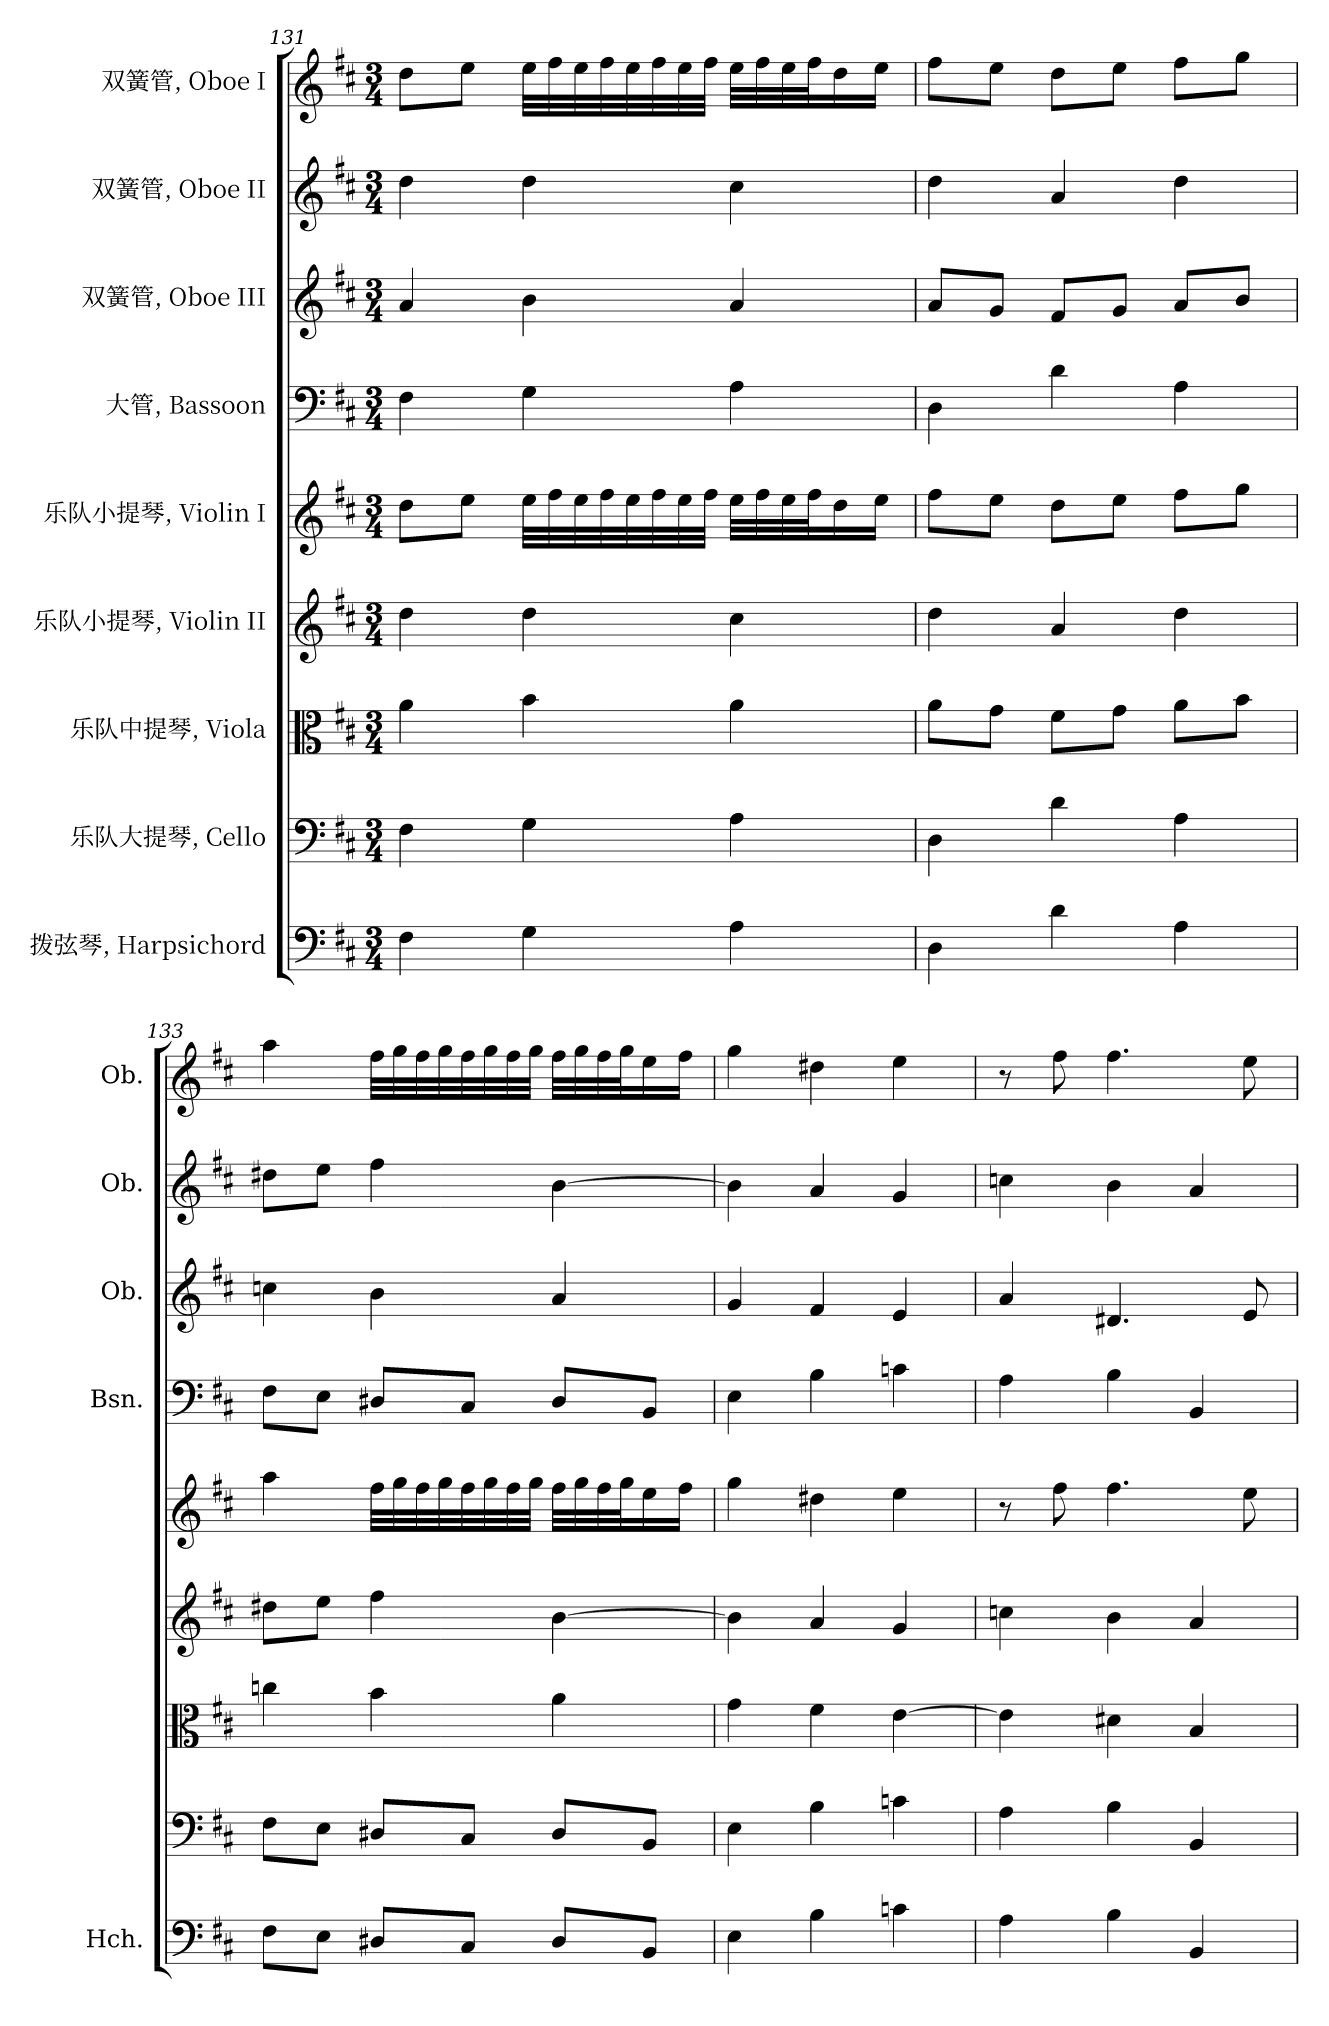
**kern	**kern	**kern	**kern	**kern	**kern	**kern	**kern	**kern
*part9	*part8	*part7	*part6	*part5	*part4	*part3	*part2	*part1
*staff9	*staff8	*staff7	*staff6	*staff5	*staff4	*staff3	*staff2	*staff1
*I"拨弦琴, Harpsichord	*I"乐队大提琴, Cello	*I"乐队中提琴, Viola	*I"乐队小提琴, Violin II	*I"乐队小提琴, Violin I	*I"大管, Bassoon	*I"双簧管, Oboe III	*I"双簧管, Oboe II	*I"双簧管, Oboe I
*I'Hch.	*	*	*	*	*I'Bsn.	*I'Ob.	*I'Ob.	*I'Ob.
!!LO:PB:g=z
*clefF4	*clefF4	*clefC3	*clefG2	*clefG2	*clefF4	*clefG2	*clefG2	*clefG2
*k[f#c#]	*k[f#c#]	*k[f#c#]	*k[f#c#]	*k[f#c#]	*k[f#c#]	*k[f#c#]	*k[f#c#]	*k[f#c#]
*M3/4	*M3/4	*M3/4	*M3/4	*M3/4	*M3/4	*M3/4	*M3/4	*M3/4
=131	=131	=131	=131	=131	=131	=131	=131	=131
4F#\	4F#\	4a\	4dd\	8dd\L	4F#\	4a/	4dd\	8dd\L
.	.	.	.	8ee\J	.	.	.	8ee\J
4G\	4G\	4b\	4dd\	32ee\LLL	4G\	4b\	4dd\	32ee\LLL
.	.	.	.	32ff#\	.	.	.	32ff#\
.	.	.	.	32ee\	.	.	.	32ee\
.	.	.	.	32ff#\	.	.	.	32ff#\
.	.	.	.	32ee\	.	.	.	32ee\
.	.	.	.	32ff#\	.	.	.	32ff#\
.	.	.	.	32ee\	.	.	.	32ee\
.	.	.	.	32ff#\JJJ	.	.	.	32ff#\JJJ
4A\	4A\	4a\	4cc#\	32ee\LLL	4A\	4a/	4cc#\	32ee\LLL
.	.	.	.	32ff#\	.	.	.	32ff#\
.	.	.	.	32ee\	.	.	.	32ee\
.	.	.	.	32ff#\J	.	.	.	32ff#\J
.	.	.	.	16dd\	.	.	.	16dd\
.	.	.	.	16ee\JJ	.	.	.	16ee\JJ
=132	=132	=132	=132	=132	=132	=132	=132	=132
4D\	4D\	8a\L	4dd\	8ff#\L	4D\	8a/L	4dd\	8ff#\L
.	.	8g\J	.	8ee\J	.	8g/J	.	8ee\J
4d\	4d\	8f#\L	4a/	8dd\L	4d\	8f#/L	4a/	8dd\L
.	.	8g\J	.	8ee\J	.	8g/J	.	8ee\J
4A\	4A\	8a\L	4dd\	8ff#\L	4A\	8a/L	4dd\	8ff#\L
.	.	8b\J	.	8gg\J	.	8b/J	.	8gg\J
=133	=133	=133	=133	=133	=133	=133	=133	=133
8F#\L	8F#\L	4ccn\	8dd#X\L	4aa\	8F#\L	4ccn\	8dd#X\L	4aa\
8E\J	8E\J	.	8ee\J	.	8E\J	.	8ee\J	.
8D#X/L	8D#X/L	4b\	4ff#\	32ff#\LLL	8D#X/L	4b\	4ff#\	32ff#\LLL
.	.	.	.	32gg\	.	.	.	32gg\
.	.	.	.	32ff#\	.	.	.	32ff#\
.	.	.	.	32gg\	.	.	.	32gg\
8C#/J	8C#/J	.	.	32ff#\	8C#/J	.	.	32ff#\
.	.	.	.	32gg\	.	.	.	32gg\
.	.	.	.	32ff#\	.	.	.	32ff#\
.	.	.	.	32gg\JJJ	.	.	.	32gg\JJJ
8D#/L	8D#/L	4a\	[4b\	32ff#\LLL	8D#/L	4a/	[4b\	32ff#\LLL
.	.	.	.	32gg\	.	.	.	32gg\
.	.	.	.	32ff#\	.	.	.	32ff#\
.	.	.	.	32gg\J	.	.	.	32gg\J
8BB/J	8BB/J	.	.	16ee\	8BB/J	.	.	16ee\
.	.	.	.	16ff#\JJ	.	.	.	16ff#\JJ
!!LO:PB:g=z
=134	=134	=134	=134	=134	=134	=134	=134	=134
4E\	4E\	4g\	4b\]	4gg\	4E\	4g/	4b\]	4gg\
4B\	4B\	4f#\	4a/	4dd#X\	4B\	4f#/	4a/	4dd#X\
4cn\	4cn\	[4e\	4g/	4ee\	4cn\	4e/	4g/	4ee\
=135	=135	=135	=135	=135	=135	=135	=135	=135
4A\	4A\	4e\]	4ccn\	8r	4A\	4a/	4ccn\	8r
.	.	.	.	8ff#\	.	.	.	8ff#\
4B\	4B\	4d#X\	4b\	4.ff#\	4B\	4.d#X/	4b\	4.ff#\
4BB/	4BB/	4B/	4a/	.	4BB/	.	4a/	.
.	.	.	.	8ee\	.	8e/	.	8ee\
=	=	=	=	=	=	=	=	=
*-	*-	*-	*-	*-	*-	*-	*-	*-
